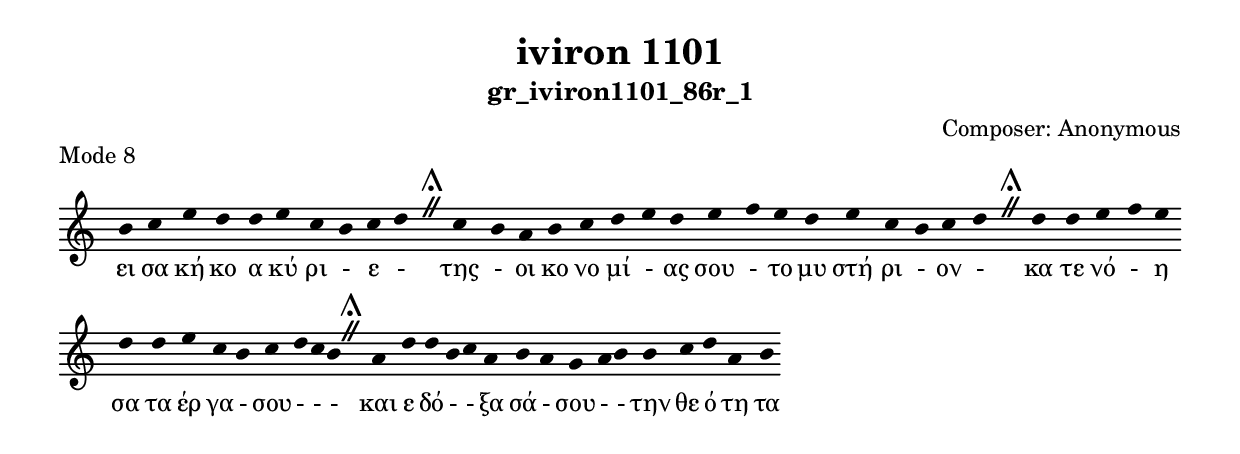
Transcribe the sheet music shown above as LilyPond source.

\include "gregorian.ly"

	\header {
 	  title = "iviron 1101"
	  subtitle = "gr_iviron1101_86r_1"
	  composer = "Composer: Αnonymous"
	  piece = "Mode 8"
	}

	chant = {
	  b'4 c''4 e''4 d''4 d''4 e''4 c''4 b'4 c''4 d''4 \divisioMaior
 c''4 b'4 a'4 b'4 c''4 d''4 e''4 d''4 e''4 f''4 e''4 d''4 e''4 c''4 b'4 c''4 d''4 \divisioMaior
 d''4 d''4 e''4 f''4 e''4 d''4 d''4 e''4 c''4 b'4 c''4 d''4 c''4 b'4 \divisioMaior
 a'4 d''4 d''4 b'4 c''4 a'4 b'4 a'4 g'4 a'4 b'4 b'4 c''4 d''4 a'4 b'4\finalis
	}

	verba = \lyricmode {ει σα κή κο α κύ ρι - ε - 
της - οι κο νο μί - ας σου - το μυ στή ρι - ον - 
κα τε νό - η σα τα έρ γα - σου -  -  - 
και ε δό -  - ξα σά - σου -  - την θε ό τη τα 
	}


	\score {
	  \new Staff <<
	  \new Voice = "melody" \chant
	  \new Lyrics = "one" \lyricsto melody \verba
	  >>
	  \layout {
	    \context {
	      \Staff
	      \remove "Time_signature_engraver"
	      \remove "Bar_engraver"
	    }
	    \context {
	      \Voice
	      \remove "Stem_engraver"
	    }
	  }
	}